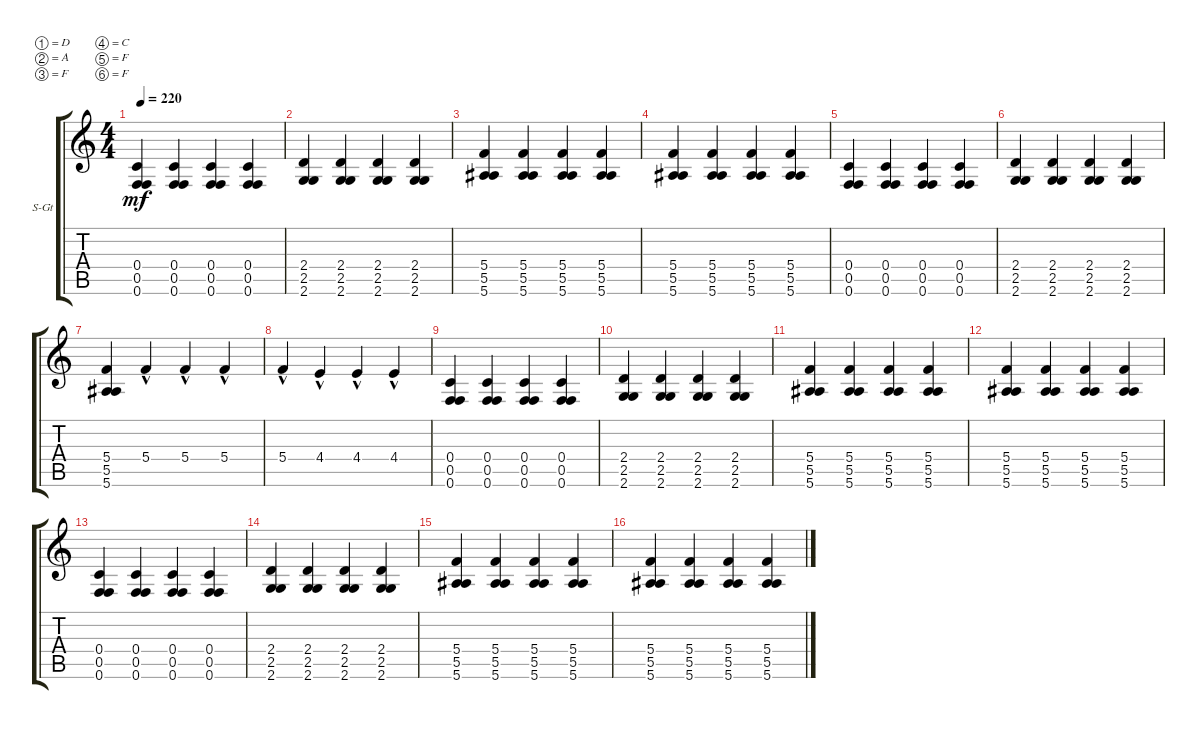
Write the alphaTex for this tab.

\defaultSystemsLayout 4
\bracketExtendMode groupsimilarinstruments
\firstSystemTrackNameOrientation horizontal
\otherSystemsTrackNameOrientation horizontal
\track ("Steel Guitar" "S-Gt") {instrument acousticguitarsteel}
\staff {score tabs}
\tuning (D4 A3 F3 C3 F2 F2)
\ts (4 4)
\tempo 220
\clef g2
\ks c
(0.6 0.5 0.4).4{dy mf} (0.4 0.5 0.6).4 (0.6 0.5 0.4).4 (0.4 0.5 0.6).4 |
(2.6 2.5 2.4).4 (2.6 2.5 2.4).4 (2.6 2.5 2.4).4 (2.6 2.5 2.4).4 |
(5.6 5.5 5.4).4 (5.6 5.5 5.4).4 (5.6 5.5 5.4).4 (5.6 5.5 5.4).4 |
(5.6 5.5 5.4).4 (5.6 5.5 5.4).4 (5.6 5.5 5.4).4 (5.6 5.5 5.4).4 |
(0.6 0.5 0.4).4 (0.4 0.5 0.6).4 (0.6 0.5 0.4).4 (0.4 0.5 0.6).4 |
(2.6 2.5 2.4).4 (2.6 2.5 2.4).4 (2.6 2.5 2.4).4 (2.6 2.5 2.4).4 |
(5.6 5.5 5.4).4 5.4{hac}.4 5.4{hac}.4 5.4{hac}.4 |
5.4{hac}.4 4.4{hac}.4 4.4{hac}.4 4.4{hac}.4 |
(0.6 0.5 0.4).4 (0.4 0.5 0.6).4 (0.6 0.5 0.4).4 (0.4 0.5 0.6).4 |
(2.6 2.5 2.4).4 (2.6 2.5 2.4).4 (2.6 2.5 2.4).4 (2.6 2.5 2.4).4 |
(5.6 5.5 5.4).4 (5.6 5.5 5.4).4 (5.6 5.5 5.4).4 (5.6 5.5 5.4).4 |
(5.6 5.5 5.4).4 (5.6 5.5 5.4).4 (5.6 5.5 5.4).4 (5.6 5.5 5.4).4 |
(0.6 0.5 0.4).4 (0.4 0.5 0.6).4 (0.6 0.5 0.4).4 (0.4 0.5 0.6).4 |
(2.6 2.5 2.4).4 (2.6 2.5 2.4).4 (2.6 2.5 2.4).4 (2.6 2.5 2.4).4 |
(5.6 5.5 5.4).4 (5.6 5.5 5.4).4 (5.6 5.5 5.4).4 (5.6 5.5 5.4).4 |
(5.6 5.5 5.4).4 (5.6 5.5 5.4).4 (5.6 5.5 5.4).4 (5.6 5.5 5.4).4
